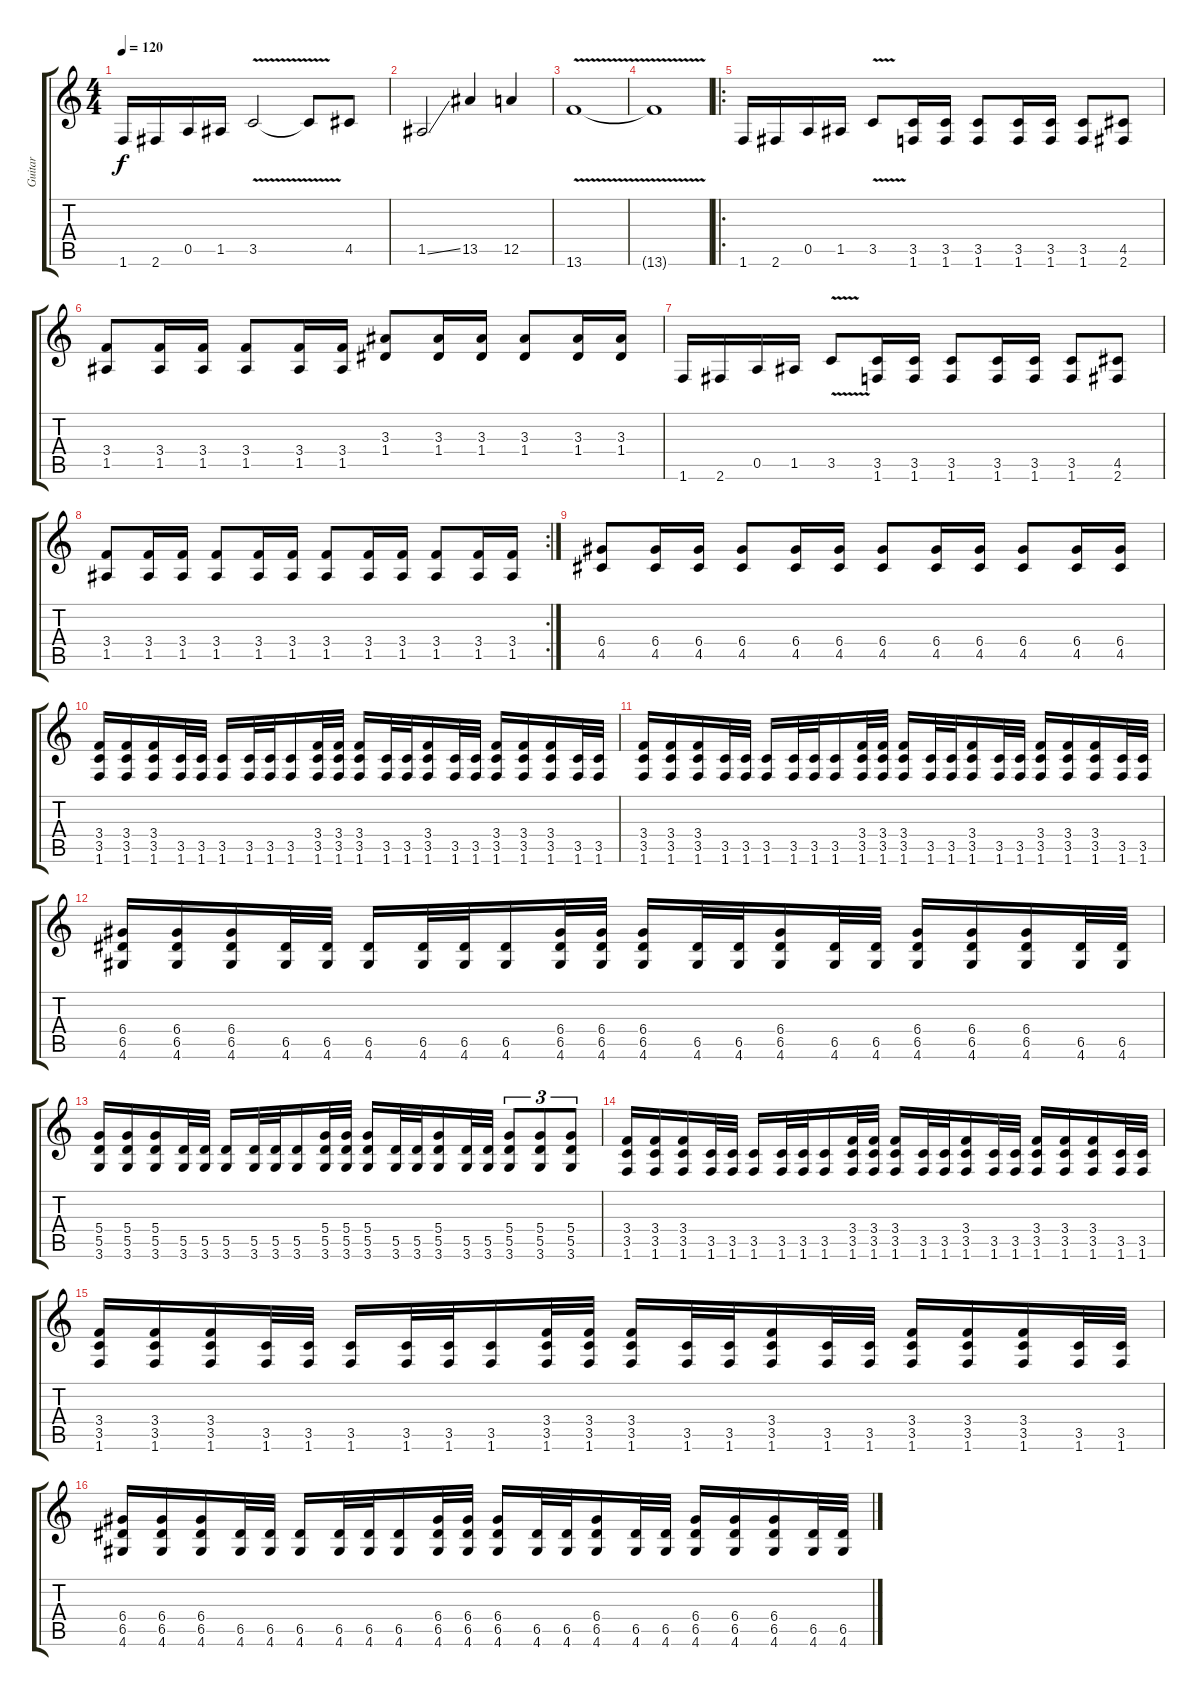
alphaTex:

\track ("Guitar" "Guitar") {instrument distortionguitar}
\staff {score tabs}
\tuning (E4 B3 G3 D3 A2 E2) {hide}
\ts (4 4)
\tempo 120
\clef g2
\ks c
1.6.16{dy f} 2.6.16 0.5.16 1.5.16 3.5{v}.2 3.5{t}.8 4.5.8 |
1.5{ss}.2 13.5.4 12.5.4 |
13.6{v}.1 |
13.6{t}.1 |
\ro
1.6.16{volume 16 balance 4 instrument distortionguitar} 2.6.16 0.5.16 1.5.16 3.5{v}.8 (3.5 1.6).16 (3.5 1.6).16 (3.5 1.6).8 (3.5 1.6).16 (3.5 1.6).16 (3.5 1.6).8 (4.5 2.6).8 |
(3.4 1.5).8 (3.4 1.5).16 (3.4 1.5).16 (3.4 1.5).8 (3.4 1.5).16 (3.4 1.5).16 (3.3 1.4).8 (3.3 1.4).16 (3.3 1.4).16 (3.3 1.4).8 (3.3 1.4).16 (3.3 1.4).16 |
1.6.16 2.6.16 0.5.16 1.5.16 3.5{v}.8 (3.5 1.6).16 (3.5 1.6).16 (3.5 1.6).8 (3.5 1.6).16 (3.5 1.6).16 (3.5 1.6).8 (4.5 2.6).8 |
\rc 2
(3.4 1.5).8 (3.4 1.5).16 (3.4 1.5).16 (3.4 1.5).8 (3.4 1.5).16 (3.4 1.5).16 (3.4 1.5).8 (3.4 1.5).16 (3.4 1.5).16 (3.4 1.5).8 (3.4 1.5).16 (3.4 1.5).16 |
(6.4 4.5).8 (6.4 4.5).16 (6.4 4.5).16 (6.4 4.5).8 (6.4 4.5).16 (6.4 4.5).16 (6.4 4.5).8 (6.4 4.5).16 (6.4 4.5).16 (6.4 4.5).8 (6.4 4.5).16 (6.4 4.5).16 |
(3.4 3.5 1.6).16 (3.4 3.5 1.6).16 (3.4 3.5 1.6).16 (3.5 1.6).32 (3.5 1.6).32 (3.5 1.6).16 (3.5 1.6).32 (3.5 1.6).32 (3.5 1.6).16 (3.4 3.5 1.6).32 (3.4 3.5 1.6).32 (3.4 3.5 1.6).16 (3.5 1.6).32 (3.5 1.6).32 (3.4 3.5 1.6).16 (3.5 1.6).32 (3.5 1.6).32 (3.4 3.5 1.6).16 (3.4 3.5 1.6).16 (3.4 3.5 1.6).16 (3.5 1.6).32 (3.5 1.6).32 |
(3.4 3.5 1.6).16 (3.4 3.5 1.6).16 (3.4 3.5 1.6).16 (3.5 1.6).32 (3.5 1.6).32 (3.5 1.6).16 (3.5 1.6).32 (3.5 1.6).32 (3.5 1.6).16 (3.4 3.5 1.6).32 (3.4 3.5 1.6).32 (3.4 3.5 1.6).16 (3.5 1.6).32 (3.5 1.6).32 (3.4 3.5 1.6).16 (3.5 1.6).32 (3.5 1.6).32 (3.4 3.5 1.6).16 (3.4 3.5 1.6).16 (3.4 3.5 1.6).16 (3.5 1.6).32 (3.5 1.6).32 |
(6.4 6.5 4.6).16 (6.4 6.5 4.6).16 (6.4 6.5 4.6).16 (6.5 4.6).32 (6.5 4.6).32 (6.5 4.6).16 (6.5 4.6).32 (6.5 4.6).32 (6.5 4.6).16 (6.4 6.5 4.6).32 (6.4 6.5 4.6).32 (6.4 6.5 4.6).16 (6.5 4.6).32 (6.5 4.6).32 (6.4 6.5 4.6).16 (6.5 4.6).32 (6.5 4.6).32 (6.4 6.5 4.6).16 (6.4 6.5 4.6).16 (6.4 6.5 4.6).16 (6.5 4.6).32 (6.5 4.6).32 |
(5.4 5.5 3.6).16 (5.4 5.5 3.6).16 (5.4 5.5 3.6).16 (5.5 3.6).32 (5.5 3.6).32 (5.5 3.6).16 (5.5 3.6).32 (5.5 3.6).32 (5.5 3.6).16 (5.4 5.5 3.6).32 (5.4 5.5 3.6).32 (5.4 5.5 3.6).16 (5.5 3.6).32 (5.5 3.6).32 (5.4 5.5 3.6).16 (5.5 3.6).32 (5.5 3.6).32 (5.4 5.5 3.6).8{tu (3 2)} (5.4 5.5 3.6).8{tu (3 2)} (5.4 5.5 3.6).8{tu (3 2)} |
(3.4 3.5 1.6).16 (3.4 3.5 1.6).16 (3.4 3.5 1.6).16 (3.5 1.6).32 (3.5 1.6).32 (3.5 1.6).16 (3.5 1.6).32 (3.5 1.6).32 (3.5 1.6).16 (3.4 3.5 1.6).32 (3.4 3.5 1.6).32 (3.4 3.5 1.6).16 (3.5 1.6).32 (3.5 1.6).32 (3.4 3.5 1.6).16 (3.5 1.6).32 (3.5 1.6).32 (3.4 3.5 1.6).16 (3.4 3.5 1.6).16 (3.4 3.5 1.6).16 (3.5 1.6).32 (3.5 1.6).32 |
(3.4 3.5 1.6).16 (3.4 3.5 1.6).16 (3.4 3.5 1.6).16 (3.5 1.6).32 (3.5 1.6).32 (3.5 1.6).16 (3.5 1.6).32 (3.5 1.6).32 (3.5 1.6).16 (3.4 3.5 1.6).32 (3.4 3.5 1.6).32 (3.4 3.5 1.6).16 (3.5 1.6).32 (3.5 1.6).32 (3.4 3.5 1.6).16 (3.5 1.6).32 (3.5 1.6).32 (3.4 3.5 1.6).16 (3.4 3.5 1.6).16 (3.4 3.5 1.6).16 (3.5 1.6).32 (3.5 1.6).32 |
(6.4 6.5 4.6).16 (6.4 6.5 4.6).16 (6.4 6.5 4.6).16 (6.5 4.6).32 (6.5 4.6).32 (6.5 4.6).16 (6.5 4.6).32 (6.5 4.6).32 (6.5 4.6).16 (6.4 6.5 4.6).32 (6.4 6.5 4.6).32 (6.4 6.5 4.6).16 (6.5 4.6).32 (6.5 4.6).32 (6.4 6.5 4.6).16 (6.5 4.6).32 (6.5 4.6).32 (6.4 6.5 4.6).16 (6.4 6.5 4.6).16 (6.4 6.5 4.6).16 (6.5 4.6).32 (6.5 4.6).32
